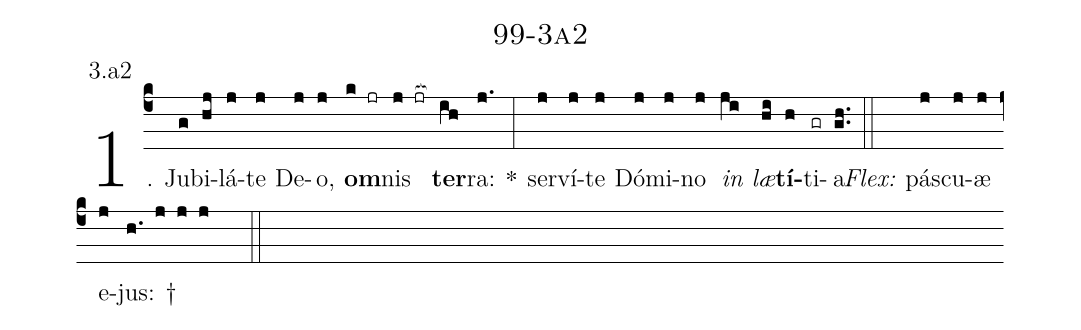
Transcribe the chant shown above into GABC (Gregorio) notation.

name: 99-3a2;
annotation: 3.a2;
%%
(c4)1. Ju(g)bi(hj)lá(j)te(j) De(j)o,(j) <b>om</b>(k jr)nis(j jr[ocb:1{]) <b>ter</b>(ih[ocb:0}])ra:(j.) *(:) ser(j)ví(j)te(j) Dó(j)mi(j)no(j) <i>in</i>(ji) <i>læ</i>(hi)<b>tí</b>(h)ti(gr)a.(gh..) (::)
<i>Flex:</i>()  pás(j)cu(j)æ(j) e(j)jus: †(h. j j j  ::)
